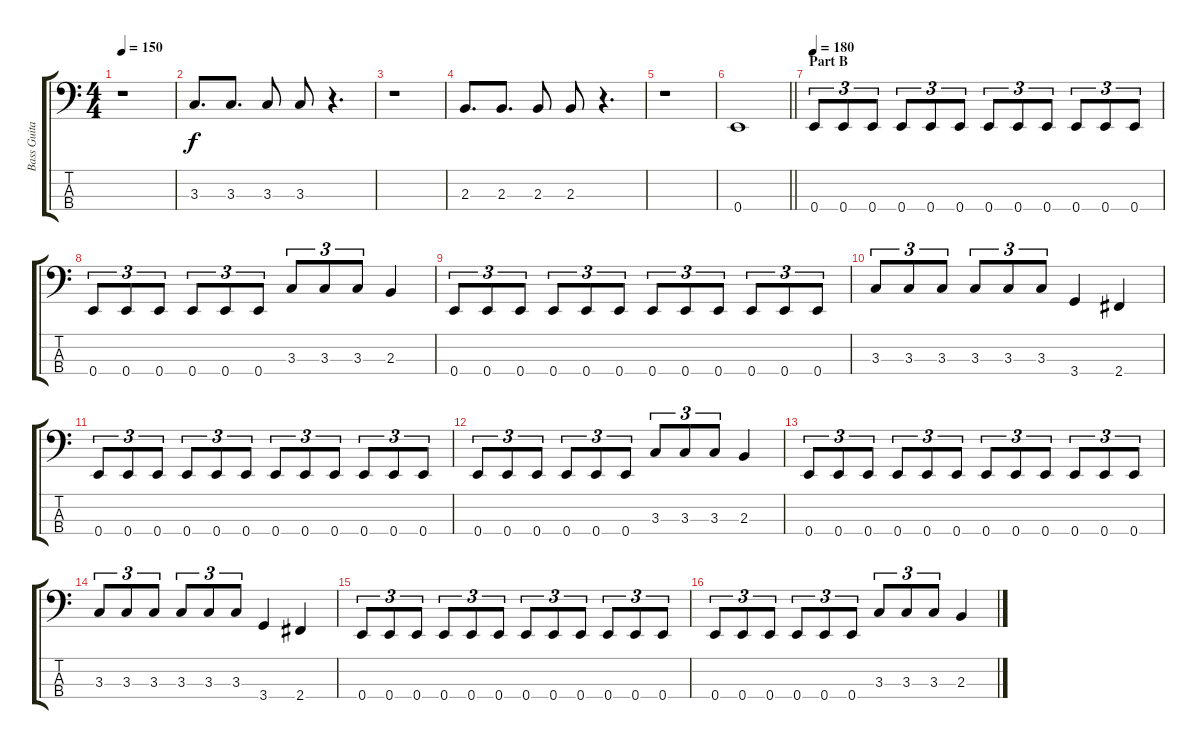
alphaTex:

\track ("Bass Guitar" "Bass Guita") {instrument electricbassfinger}
\staff {score tabs}
\tuning (G2 D2 A1 E1) {hide}
\ts (4 4)
\tempo 150
\clef f4
\ks c
r.1{dy f} |
3.3.8{d} 3.3.8{d} 3.3.8 3.3.8 r.4{d} |
r.1 |
2.3.8{d} 2.3.8{d} 2.3.8 2.3.8 r.4{d} |
r.1 |
\barLineRight lightlight
0.4.1 |
\section ("" "Part B")
\tempo 180
0.4.8{tu (3 2)} 0.4.8{tu (3 2)} 0.4.8{tu (3 2)} 0.4.8{tu (3 2)} 0.4.8{tu (3 2)} 0.4.8{tu (3 2)} 0.4.8{tu (3 2)} 0.4.8{tu (3 2)} 0.4.8{tu (3 2)} 0.4.8{tu (3 2)} 0.4.8{tu (3 2)} 0.4.8{tu (3 2)} |
0.4.8{tu (3 2)} 0.4.8{tu (3 2)} 0.4.8{tu (3 2)} 0.4.8{tu (3 2)} 0.4.8{tu (3 2)} 0.4.8{tu (3 2)} 3.3.8{tu (3 2)} 3.3.8{tu (3 2)} 3.3.8{tu (3 2)} 2.3.4 |
0.4.8{tu (3 2)} 0.4.8{tu (3 2)} 0.4.8{tu (3 2)} 0.4.8{tu (3 2)} 0.4.8{tu (3 2)} 0.4.8{tu (3 2)} 0.4.8{tu (3 2)} 0.4.8{tu (3 2)} 0.4.8{tu (3 2)} 0.4.8{tu (3 2)} 0.4.8{tu (3 2)} 0.4.8{tu (3 2)} |
3.3.8{tu (3 2)} 3.3.8{tu (3 2)} 3.3.8{tu (3 2)} 3.3.8{tu (3 2)} 3.3.8{tu (3 2)} 3.3.8{tu (3 2)} 3.4.4 2.4.4 |
0.4.8{tu (3 2)} 0.4.8{tu (3 2)} 0.4.8{tu (3 2)} 0.4.8{tu (3 2)} 0.4.8{tu (3 2)} 0.4.8{tu (3 2)} 0.4.8{tu (3 2)} 0.4.8{tu (3 2)} 0.4.8{tu (3 2)} 0.4.8{tu (3 2)} 0.4.8{tu (3 2)} 0.4.8{tu (3 2)} |
0.4.8{tu (3 2)} 0.4.8{tu (3 2)} 0.4.8{tu (3 2)} 0.4.8{tu (3 2)} 0.4.8{tu (3 2)} 0.4.8{tu (3 2)} 3.3.8{tu (3 2)} 3.3.8{tu (3 2)} 3.3.8{tu (3 2)} 2.3.4 |
0.4.8{tu (3 2)} 0.4.8{tu (3 2)} 0.4.8{tu (3 2)} 0.4.8{tu (3 2)} 0.4.8{tu (3 2)} 0.4.8{tu (3 2)} 0.4.8{tu (3 2)} 0.4.8{tu (3 2)} 0.4.8{tu (3 2)} 0.4.8{tu (3 2)} 0.4.8{tu (3 2)} 0.4.8{tu (3 2)} |
3.3.8{tu (3 2)} 3.3.8{tu (3 2)} 3.3.8{tu (3 2)} 3.3.8{tu (3 2)} 3.3.8{tu (3 2)} 3.3.8{tu (3 2)} 3.4.4 2.4.4 |
0.4.8{tu (3 2)} 0.4.8{tu (3 2)} 0.4.8{tu (3 2)} 0.4.8{tu (3 2)} 0.4.8{tu (3 2)} 0.4.8{tu (3 2)} 0.4.8{tu (3 2)} 0.4.8{tu (3 2)} 0.4.8{tu (3 2)} 0.4.8{tu (3 2)} 0.4.8{tu (3 2)} 0.4.8{tu (3 2)} |
0.4.8{tu (3 2)} 0.4.8{tu (3 2)} 0.4.8{tu (3 2)} 0.4.8{tu (3 2)} 0.4.8{tu (3 2)} 0.4.8{tu (3 2)} 3.3.8{tu (3 2)} 3.3.8{tu (3 2)} 3.3.8{tu (3 2)} 2.3.4
